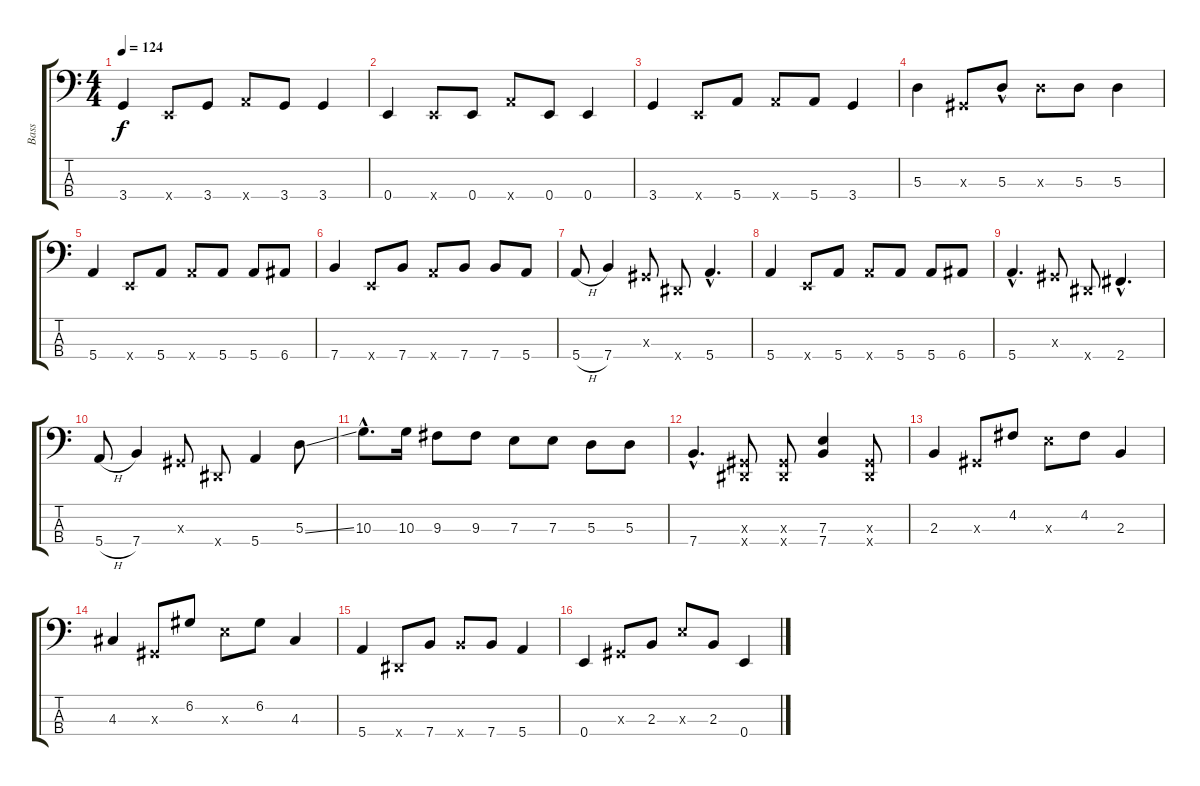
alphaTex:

\track ("Bass" "Bass") {instrument electricbassfinger}
\staff {score tabs}
\tuning (G2 D2 A1 E1) {hide}
\ts (4 4)
\tempo 124
\clef f4
\ks c
3.4.4{dy f} 0.4{x}.8 3.4.8 5.4{x}.8 3.4.8 3.4.4 |
0.4.4 0.4{x}.8 0.4.8 5.4{x}.8 0.4.8 0.4.4 |
3.4.4 0.4{x}.8 5.4.8 5.4{x}.8 5.4.8 3.4.4 |
5.3.4 -1.3{x}.8 5.3{hac}.8 5.3{x}.8 5.3.8 5.3.4 |
5.4.4 0.4{x}.8 5.4.8 5.4{x}.8 5.4.8 5.4.8 6.4.8 |
7.4.4 0.4{x}.8 7.4.8 5.4{x}.8 7.4.8 7.4.8 5.4.8 |
5.4{h}.8 7.4.4 -1.3{x}.8 -1.4{x}.8 5.4{hac}.4{d} |
5.4.4 0.4{x}.8 5.4.8 5.4{x}.8 5.4.8 5.4.8 6.4.8 |
5.4{hac}.4{d} -1.3{x}.8 -1.4{x}.8 2.4{hac}.4{d} |
5.4{h}.8 7.4.4 -1.3{x}.8 -1.4{x}.8 5.4.4 5.3{ss}.8 |
10.3{hac}.8{d} 10.3.16 9.3.8 9.3.8 7.3.8 7.3.8 5.3.8 5.3.8 |
7.4{hac}.4{d} (-1.3{x} -1.4{x}).8 (-1.3{x} -1.4{x}).8 (7.3 7.4).4 (-1.3{x} -1.4{x}).8 |
2.3.4 -1.3{x}.8 4.2.8 7.3{x}.8 4.2.8 2.3.4 |
4.3.4 -1.3{x}.8 6.2.8 7.3{x}.8 6.2.8 4.3.4 |
5.4.4 -1.4{x}.8 7.4.8 7.4{x}.8 7.4.8 5.4.4 |
0.4.4 -1.3{x}.8 2.3.8 7.3{x}.8 2.3.8 0.4.4
